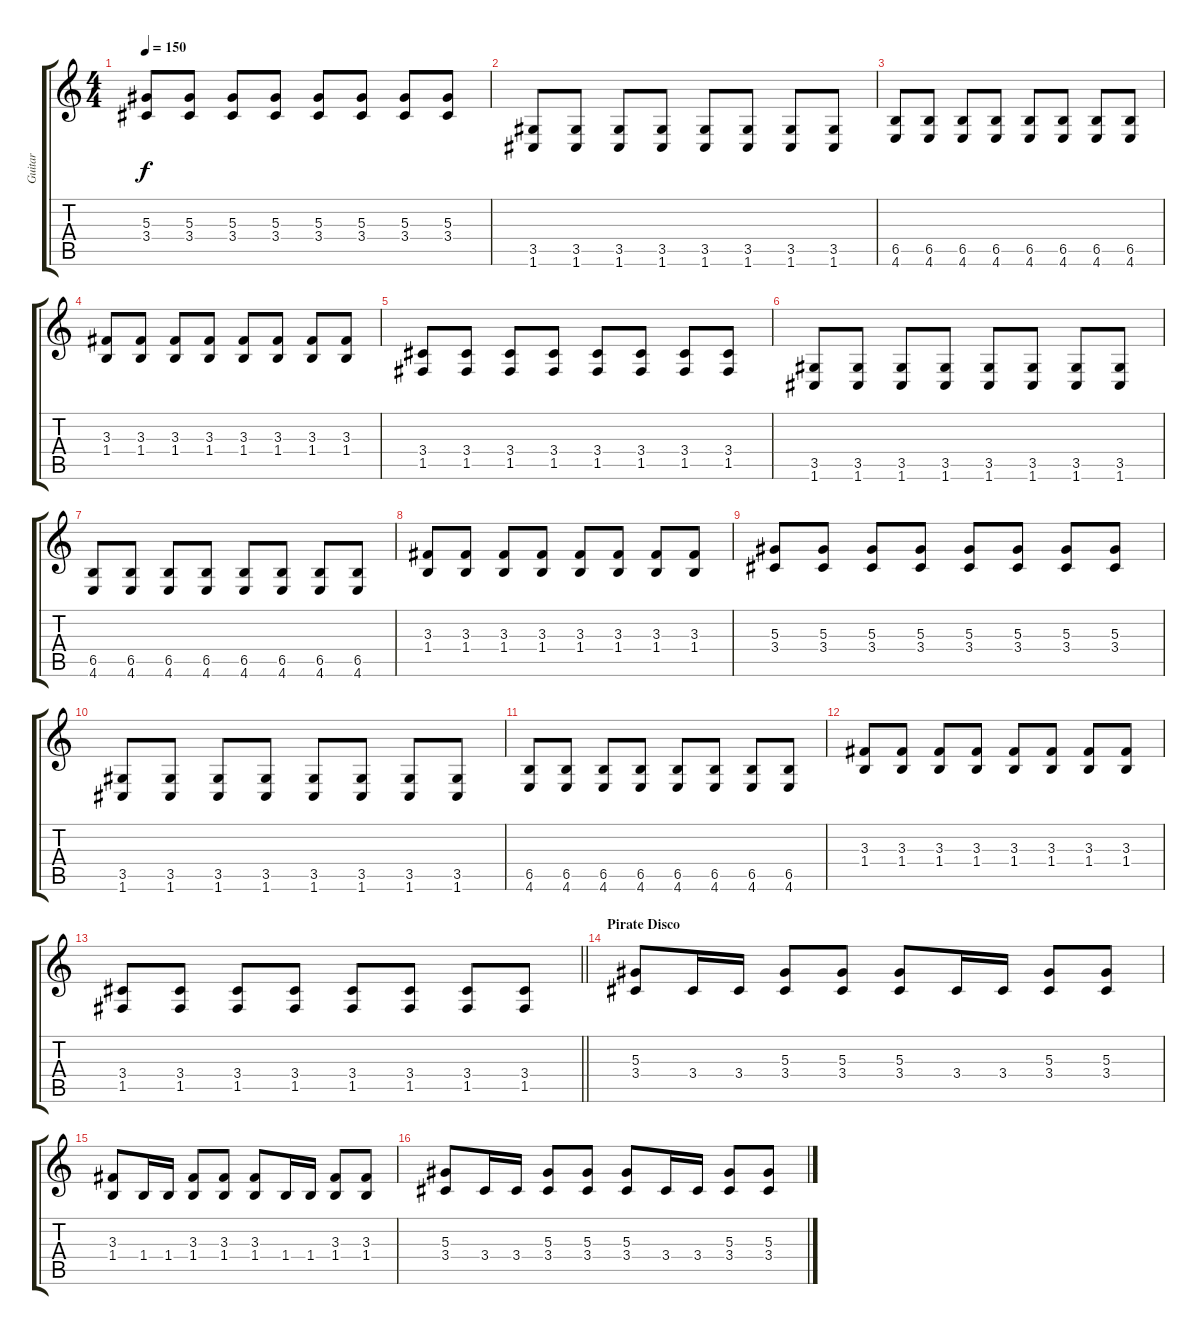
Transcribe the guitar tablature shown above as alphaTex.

\track ("Guitar" "Guitar") {instrument distortionguitar}
\staff {score tabs}
\tuning (C4 G3 Eb3 Bb2 F2 C2) {hide}
\ts (4 4)
\tempo 150
\clef g2
\ks c
(5.3 3.4).8{dy f} (5.3 3.4).8 (5.3 3.4).8 (5.3 3.4).8 (5.3 3.4).8 (5.3 3.4).8 (5.3 3.4).8 (5.3 3.4).8 |
(3.5 1.6).8 (3.5 1.6).8 (3.5 1.6).8 (3.5 1.6).8 (3.5 1.6).8 (3.5 1.6).8 (3.5 1.6).8 (3.5 1.6).8 |
(6.5 4.6).8 (6.5 4.6).8 (6.5 4.6).8 (6.5 4.6).8 (6.5 4.6).8 (6.5 4.6).8 (6.5 4.6).8 (6.5 4.6).8 |
(3.3 1.4).8 (3.3 1.4).8 (3.3 1.4).8 (3.3 1.4).8 (3.3 1.4).8 (3.3 1.4).8 (3.3 1.4).8 (3.3 1.4).8 |
(3.4 1.5).8 (3.4 1.5).8 (3.4 1.5).8 (3.4 1.5).8 (3.4 1.5).8 (3.4 1.5).8 (3.4 1.5).8 (3.4 1.5).8 |
(3.5 1.6).8 (3.5 1.6).8 (3.5 1.6).8 (3.5 1.6).8 (3.5 1.6).8 (3.5 1.6).8 (3.5 1.6).8 (3.5 1.6).8 |
(6.5 4.6).8 (6.5 4.6).8 (6.5 4.6).8 (6.5 4.6).8 (6.5 4.6).8 (6.5 4.6).8 (6.5 4.6).8 (6.5 4.6).8 |
(3.3 1.4).8 (3.3 1.4).8 (3.3 1.4).8 (3.3 1.4).8 (3.3 1.4).8 (3.3 1.4).8 (3.3 1.4).8 (3.3 1.4).8 |
(5.3 3.4).8 (5.3 3.4).8 (5.3 3.4).8 (5.3 3.4).8 (5.3 3.4).8 (5.3 3.4).8 (5.3 3.4).8 (5.3 3.4).8 |
(3.5 1.6).8 (3.5 1.6).8 (3.5 1.6).8 (3.5 1.6).8 (3.5 1.6).8 (3.5 1.6).8 (3.5 1.6).8 (3.5 1.6).8 |
(6.5 4.6).8 (6.5 4.6).8 (6.5 4.6).8 (6.5 4.6).8 (6.5 4.6).8 (6.5 4.6).8 (6.5 4.6).8 (6.5 4.6).8 |
(3.3 1.4).8 (3.3 1.4).8 (3.3 1.4).8 (3.3 1.4).8 (3.3 1.4).8 (3.3 1.4).8 (3.3 1.4).8 (3.3 1.4).8 |
\barLineRight lightlight
(3.4 1.5).8 (3.4 1.5).8 (3.4 1.5).8 (3.4 1.5).8 (3.4 1.5).8 (3.4 1.5).8 (3.4 1.5).8 (3.4 1.5).8 |
\section ("" "Pirate Disco")
(5.3 3.4).8 3.4.16 3.4.16 (5.3 3.4).8 (5.3 3.4).8 (5.3 3.4).8 3.4.16 3.4.16 (5.3 3.4).8 (5.3 3.4).8 |
(3.3 1.4).8 1.4.16 1.4.16 (3.3 1.4).8 (3.3 1.4).8 (3.3 1.4).8 1.4.16 1.4.16 (3.3 1.4).8 (3.3 1.4).8 |
(5.3 3.4).8 3.4.16 3.4.16 (5.3 3.4).8 (5.3 3.4).8 (5.3 3.4).8 3.4.16 3.4.16 (5.3 3.4).8 (5.3 3.4).8
